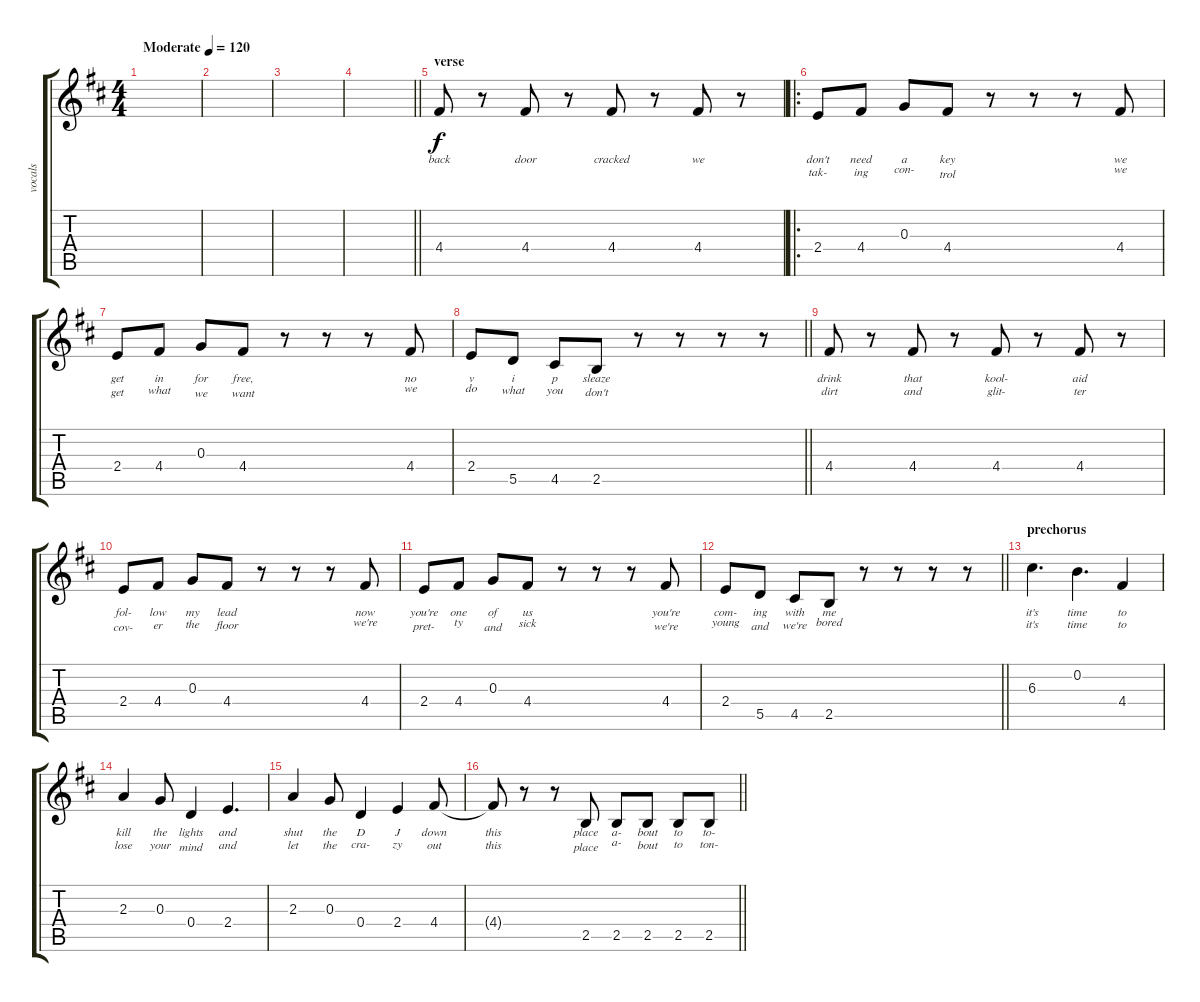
\track ("vocals" "vocals") {instrument overdrivenguitar}
\staff {score tabs}
\tuning (E4 B3 G3 D3 A2 E2) {hide}
\ts (4 4)
\tempo (120 "Moderate")
\clef g2
\ks bminor
|
|
|
\barLineRight lightlight
|
\section ("" "verse")
4.4.8{lyrics (0 "back") lyrics (1 "") lyrics (2 "") lyrics (3 "") lyrics (4 "")} r.8 4.4.8{lyrics (0 "door") lyrics (1 "") lyrics (2 "") lyrics (3 "") lyrics (4 "")} r.8 4.4.8{lyrics (0 "cracked") lyrics (1 "") lyrics (2 "") lyrics (3 "") lyrics (4 "")} r.8 4.4.8{lyrics (0 "we") lyrics (1 "") lyrics (2 "") lyrics (3 "") lyrics (4 "")} r.8 |
\ro
2.4.8{lyrics (0 "don't") lyrics (1 "tak-") lyrics (2 "") lyrics (3 "") lyrics (4 "")} 4.4.8{lyrics (0 "need") lyrics (1 "ing") lyrics (2 "") lyrics (3 "") lyrics (4 "")} 0.3.8{lyrics (0 "a") lyrics (1 "con-") lyrics (2 "") lyrics (3 "") lyrics (4 "")} 4.4.8{lyrics (0 "key") lyrics (1 "trol") lyrics (2 "") lyrics (3 "") lyrics (4 "")} r.8 r.8 r.8 4.4.8{lyrics (0 "we") lyrics (1 "we") lyrics (2 "") lyrics (3 "") lyrics (4 "")} |
2.4.8{lyrics (0 "get") lyrics (1 "get") lyrics (2 "") lyrics (3 "") lyrics (4 "")} 4.4.8{lyrics (0 "in") lyrics (1 "what") lyrics (2 "") lyrics (3 "") lyrics (4 "")} 0.3.8{lyrics (0 "for") lyrics (1 "we") lyrics (2 "") lyrics (3 "") lyrics (4 "")} 4.4.8{lyrics (0 "free,") lyrics (1 "want") lyrics (2 "") lyrics (3 "") lyrics (4 "")} r.8 r.8 r.8 4.4.8{lyrics (0 "no") lyrics (1 "we") lyrics (2 "") lyrics (3 "") lyrics (4 "")} |
\barLineRight lightlight
2.4.8{lyrics (0 "v") lyrics (1 "do") lyrics (2 "") lyrics (3 "") lyrics (4 "")} 5.5.8{lyrics (0 "i") lyrics (1 "what") lyrics (2 "") lyrics (3 "") lyrics (4 "")} 4.5.8{lyrics (0 "p") lyrics (1 "you") lyrics (2 "") lyrics (3 "") lyrics (4 "")} 2.5.8{lyrics (0 "sleaze") lyrics (1 "don't") lyrics (2 "") lyrics (3 "") lyrics (4 "")} r.8 r.8 r.8 r.8 |
4.4.8{lyrics (0 "drink") lyrics (1 "dirt") lyrics (2 "") lyrics (3 "") lyrics (4 "")} r.8 4.4.8{lyrics (0 "that") lyrics (1 "and") lyrics (2 "") lyrics (3 "") lyrics (4 "")} r.8 4.4.8{lyrics (0 "kool-") lyrics (1 "glit-") lyrics (2 "") lyrics (3 "") lyrics (4 "")} r.8 4.4.8{lyrics (0 "aid") lyrics (1 "ter") lyrics (2 "") lyrics (3 "") lyrics (4 "")} r.8 |
2.4.8{lyrics (0 "fol-") lyrics (1 "cov-") lyrics (2 "") lyrics (3 "") lyrics (4 "")} 4.4.8{lyrics (0 "low") lyrics (1 "er") lyrics (2 "") lyrics (3 "") lyrics (4 "")} 0.3.8{lyrics (0 "my") lyrics (1 "the") lyrics (2 "") lyrics (3 "") lyrics (4 "")} 4.4.8{lyrics (0 "lead") lyrics (1 "floor") lyrics (2 "") lyrics (3 "") lyrics (4 "")} r.8 r.8 r.8 4.4.8{lyrics (0 "now") lyrics (1 "we're") lyrics (2 "") lyrics (3 "") lyrics (4 "")} |
2.4.8{lyrics (0 "you're") lyrics (1 "pret-") lyrics (2 "") lyrics (3 "") lyrics (4 "")} 4.4.8{lyrics (0 "one") lyrics (1 "ty") lyrics (2 "") lyrics (3 "") lyrics (4 "")} 0.3.8{lyrics (0 "of") lyrics (1 "and") lyrics (2 "") lyrics (3 "") lyrics (4 "")} 4.4.8{lyrics (0 "us") lyrics (1 "sick") lyrics (2 "") lyrics (3 "") lyrics (4 "")} r.8 r.8 r.8 4.4.8{lyrics (0 "you're") lyrics (1 "we're") lyrics (2 "") lyrics (3 "") lyrics (4 "")} |
\barLineRight lightlight
2.4.8{lyrics (0 "com-") lyrics (1 "young") lyrics (2 "") lyrics (3 "") lyrics (4 "")} 5.5.8{lyrics (0 "ing") lyrics (1 "and") lyrics (2 "") lyrics (3 "") lyrics (4 "")} 4.5.8{lyrics (0 "with") lyrics (1 "we're") lyrics (2 "") lyrics (3 "") lyrics (4 "")} 2.5.8{lyrics (0 "me") lyrics (1 "bored") lyrics (2 "") lyrics (3 "") lyrics (4 "")} r.8 r.8 r.8 r.8 |
\section ("" "prechorus")
6.3.4{d lyrics (0 "it's") lyrics (1 "it's") lyrics (2 "") lyrics (3 "") lyrics (4 "")} 0.2.4{d lyrics (0 "time") lyrics (1 "time") lyrics (2 "") lyrics (3 "") lyrics (4 "")} 4.4.4{lyrics (0 "to") lyrics (1 "to") lyrics (2 "") lyrics (3 "") lyrics (4 "")} |
2.3.4{lyrics (0 "kill") lyrics (1 "lose") lyrics (2 "") lyrics (3 "") lyrics (4 "")} 0.3.8{lyrics (0 "the") lyrics (1 "your") lyrics (2 "") lyrics (3 "") lyrics (4 "")} 0.4.4{lyrics (0 "lights") lyrics (1 "mind") lyrics (2 "") lyrics (3 "") lyrics (4 "")} 2.4.4{d lyrics (0 "and") lyrics (1 "and") lyrics (2 "") lyrics (3 "") lyrics (4 "")} |
2.3.4{lyrics (0 "shut") lyrics (1 "let") lyrics (2 "") lyrics (3 "") lyrics (4 "")} 0.3.8{lyrics (0 "the") lyrics (1 "the") lyrics (2 "") lyrics (3 "") lyrics (4 "")} 0.4.4{lyrics (0 "D") lyrics (1 "cra-") lyrics (2 "") lyrics (3 "") lyrics (4 "")} 2.4.4{lyrics (0 "J") lyrics (1 "zy") lyrics (2 "") lyrics (3 "") lyrics (4 "")} 4.4.8{lyrics (0 "down") lyrics (1 "out") lyrics (2 "") lyrics (3 "") lyrics (4 "")} |
\barLineRight lightlight
4.4{t}.8{lyrics (0 "this") lyrics (1 "this") lyrics (2 "") lyrics (3 "") lyrics (4 "")} r.8 r.8 2.5.8{lyrics (0 "place") lyrics (1 "place") lyrics (2 "") lyrics (3 "") lyrics (4 "")} 2.5.8{lyrics (0 "a-") lyrics (1 "a-") lyrics (2 "") lyrics (3 "") lyrics (4 "")} 2.5.8{lyrics (0 "bout") lyrics (1 "bout") lyrics (2 "") lyrics (3 "") lyrics (4 "")} 2.5.8{lyrics (0 "to") lyrics (1 "to") lyrics (2 "") lyrics (3 "") lyrics (4 "")} 2.5.8{lyrics (0 "to-") lyrics (1 "ton-") lyrics (2 "") lyrics (3 "") lyrics (4 "")}
